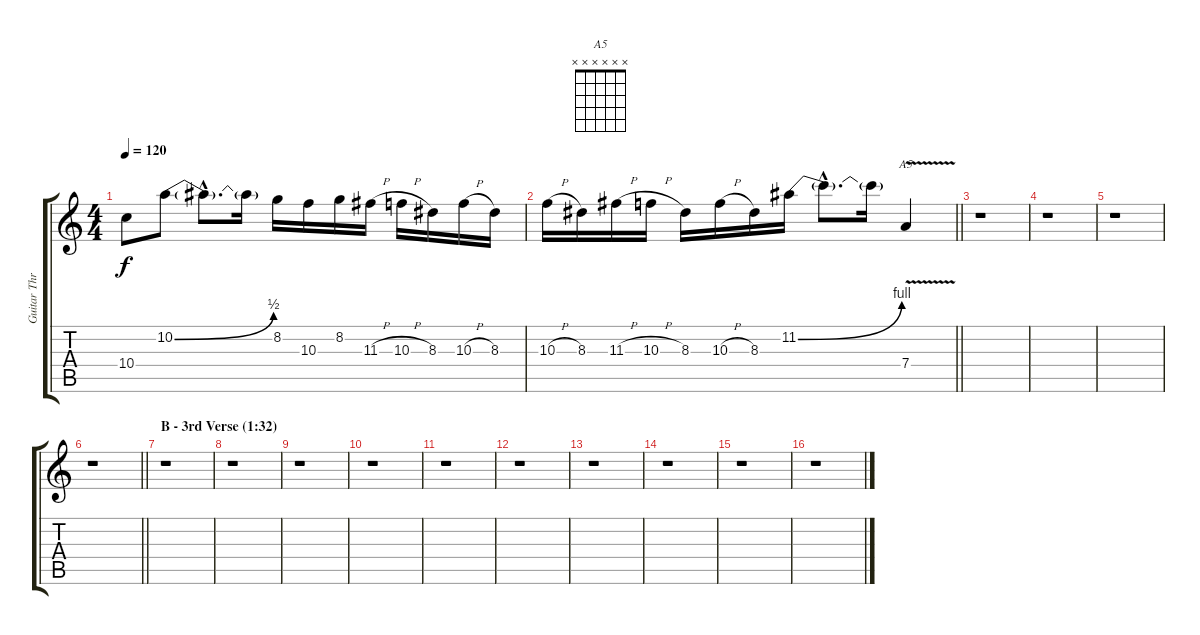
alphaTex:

\track ("Guitar Three" "Guitar Thr") {instrument distortionguitar}
\staff {score tabs}
\tuning (E4 B3 G3 D3 A2 E2) {hide}
\chord ("A5" x x x x x x) {firstfret 0}
\ts (4 4)
\tempo 120
\clef g2
\ks c
10.4.8{dy f} 10.2{be (bend 0 0 60 2)}.8 10.2{hac t}.8{d} 10.2{t}.16 8.2.16 10.3.16 8.2.16 11.3{h}.16 10.3{h}.16 8.3.16 10.3{h}.16 8.3.16 |
\barLineRight lightlight
10.3{h}.16 8.3.16 11.3{h}.16 10.3{h}.16 8.3.16 10.3{h}.16 8.3.16 11.2{be (bend 0 0 60 4)}.16 11.2{hac t}.8{d} 11.2{t}.16 7.4{v}.4{ch "A5"} |
r.1 |
r.1 |
r.1 |
\barLineRight lightlight
r.1 |
\section ("" "B - 3rd Verse (1:32)")
r.1 |
r.1 |
r.1 |
r.1 |
r.1 |
r.1 |
r.1 |
r.1 |
r.1 |
r.1
